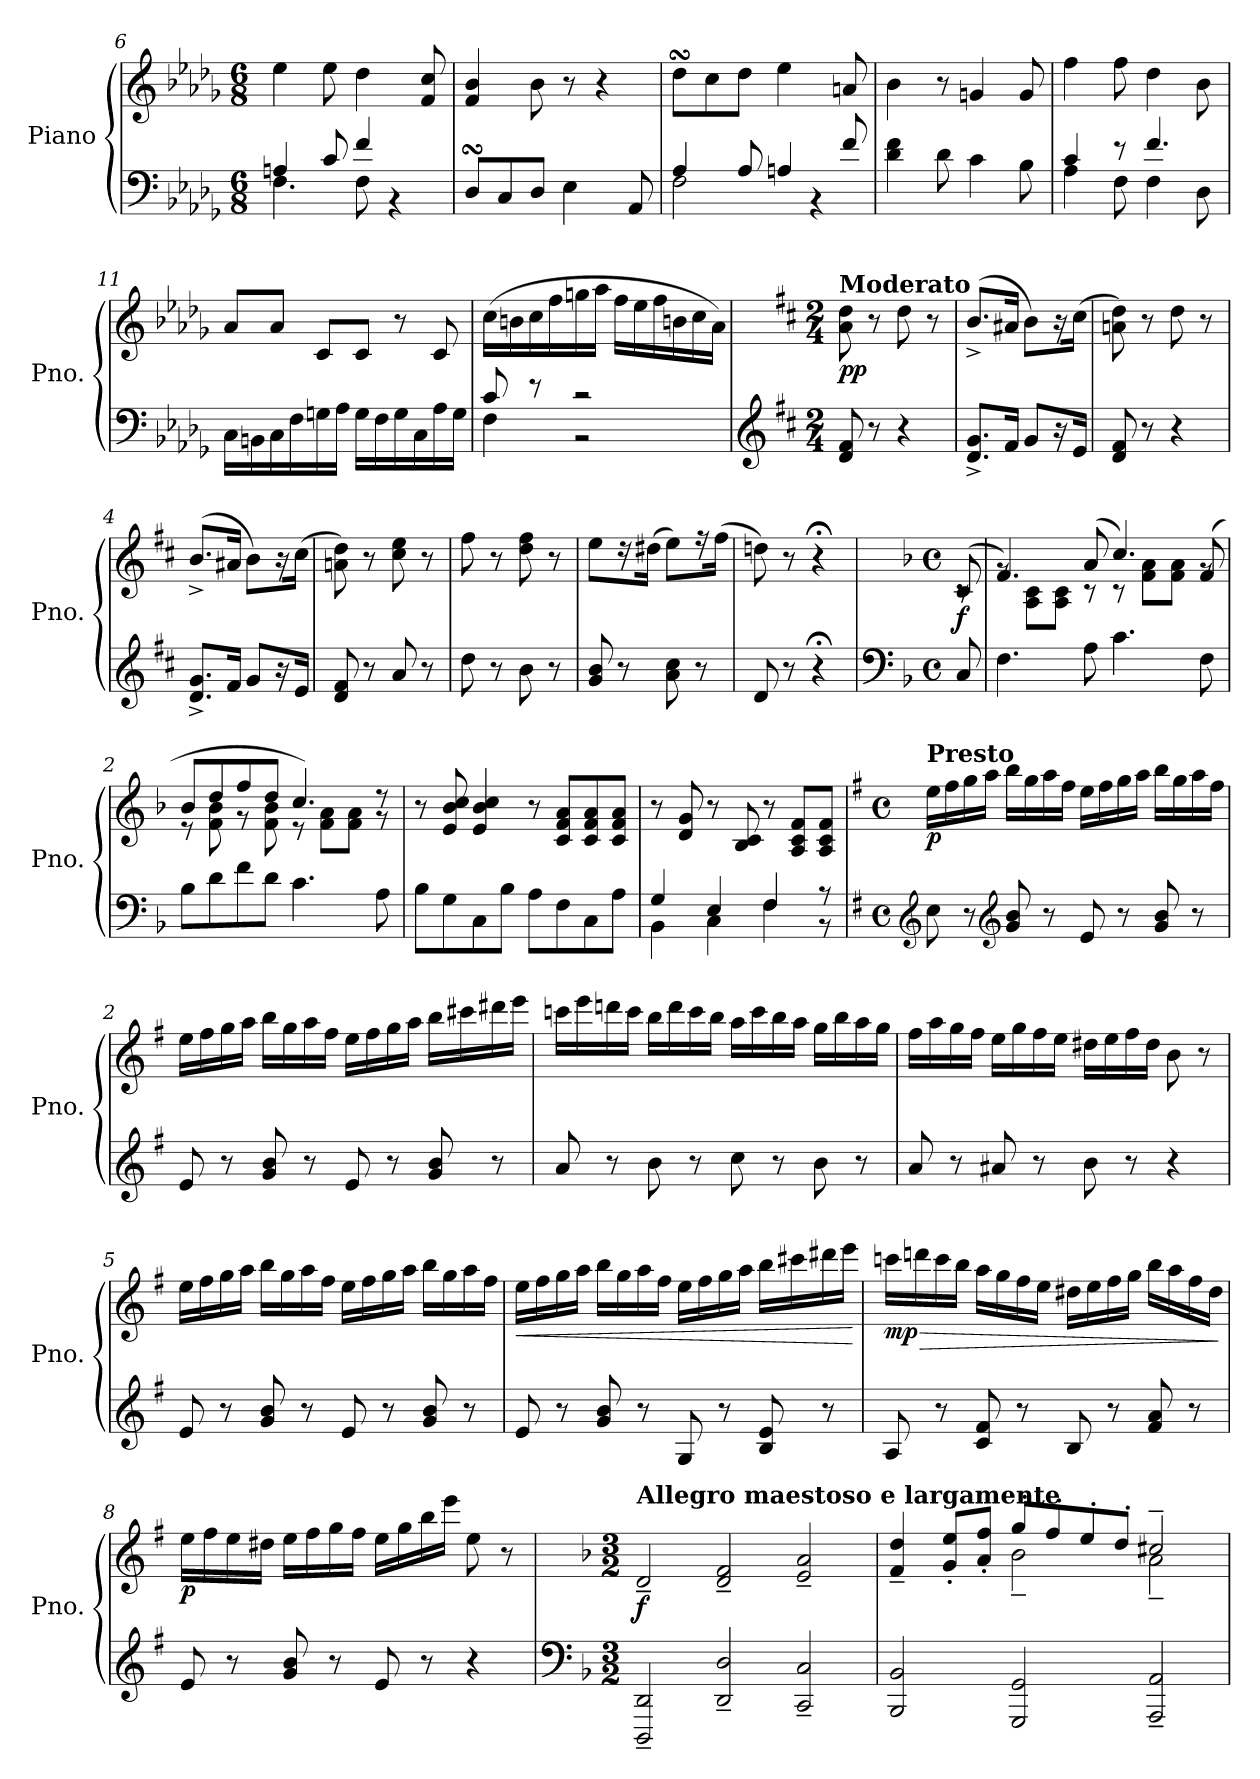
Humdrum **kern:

**kern	**kern	**dynam
*part1	*part1	*part1
*staff2	*staff1	*staff1/2
*I"Piano	*	*
*I'Pno.	*	*
*clefF4	*clefG2	*
*k[b-e-a-d-g-]	*k[b-e-a-d-g-]	*
*M6/8	*M6/8	*
=6	=6	=6
*^	*	*
4An/	4.F\	4ee-\	.
8c/	.	8ee-\	.
4f/	8F\	4dd-\	.
.	4r	.	.
8ryy	.	8f/ 8cc/	.
*v	*v	*	*
=7	=7	=7
8D-sSSs/L	4f/ 4b-/	.
8C/	.	.
8D-/J	8b-\	.
4E-\	8r	.
.	4r	.
8AA-/	.	.
=8	=8	=8
*^	*	*
4A-/	2F\	8dd-sSSs\L	.
.	.	8cc\	.
8A-/	.	8dd-\J	.
4An/	.	4ee-\	.
.	4r	.	.
8f/	.	8an/	.
*v	*v	*	*
!!LO:PB:g=z
=9	=9	=9
4d-\ 4f\	4b-\	.
8d-\	8r	.
4c\	4gn/	.
8B-\	8g/	.
=10	=10	=10
*^	*	*
4c/	4A-\	4ff\	.
8r	8F\	8ff\	.
4.f/	4F\	4dd-\	.
.	8D-\	8b-\	.
*v	*v	*	*
=11	=11	=11
16C\LL	8a-/L	.
16BBn\	.	.
16C\	8a-/J	.
16F\	.	.
16Gn\	8c/L	.
16A-\JJ	.	.
16G\LL	8c/J	.
16F\	.	.
16G\	8r	.
16C\	.	.
16A-\	8c/	.
16G\JJ	.	.
=12	=12	=12
*^	*	*
8c/	4F\	(>16cc\LL	.
.	.	16bn\	.
8r	.	16cc\	.
.	.	16ff\	.
2r	2r	16ggn\	.
.	.	16aa-\JJ	.
.	.	16ff\LL	.
.	.	16ee-\	.
.	.	16ff\	.
.	.	16bn\	.
.	.	16cc\	.
.	.	16a-\JJ)	.
*v	*v	*	*
!!LO:LB:g=z
=1	=1	=1
!!LO:REH:place=s1:a:B:fs=14:t=26
*clefG2	*	*
*k[f#c#]	*k[f#c#]	*
*M2/4	*M2/4	*
!	!LO:TX:a:B:t=Moderato	!
!	!	!LO:DY:b
8d/ 8f#/	8a\ 8dd\	pp
8r	8r	.
4r	8dd\	.
.	8r	.
=2	=2	=2
8.d/^ 8.g/^L	(>8.b^/L	.
16f#/Jk	16a#X/Jk	.
8g/L	8b\L)	.
16r	16r	.
16e/Jk	(>16cc#\Jk	.
=3	=3	=3
8d/ 8f#/	8an\ 8dd\)	.
8r	8r	.
4r	8dd\	.
.	8r	.
=4	=4	=4
8.d/^ 8.g/^L	(>8.b^/L	.
16f#/Jk	16a#X/Jk	.
8g/L	8b\L)	.
16r	16r	.
16e/Jk	(>16cc#\Jk	.
=5	=5	=5
8d/ 8f#/	8an\ 8dd\)	.
8r	8r	.
8a/	8cc#\ 8ee\	.
8r	8r	.
=6	=6	=6
8dd\	8ff#\	.
8r	8r	.
8b\	8dd\ 8ff#\	.
8r	8r	.
=7	=7	=7
8g/ 8b/	8ee\L	.
8r	16r	.
.	(>16dd#X\Jk	.
8a\ 8cc#\	8ee\L)	.
8r	16r	.
.	(>16ff#\Jk	.
=8	=8	=8
8d/	8ddn\)	.
8r	8r	.
4r;<	4r;<	.
!!LO:LB:g=z
=	=	=
!!LO:REH:place=s1:a:B:fs=14:t=27
*clefF4	*	*
*k[b-]	*k[b-]	*
*M4/4	*M4/4	*
*met(c)	*met(c)	*
*	*MM112	*
*	*^	*
!	!	!	!LO:DY:b
8C/	(>8c/	8rc	f
=1	=1	=1	=1
4.F\	4.f/)	8rg	.
.	.	8A\ 8c\L	.
.	.	8A\ 8c\J	.
8A\	(>8a/	8r	.
4.c\	4.cc/)	8r	.
.	.	8f\ 8a\L	.
.	.	8f\ 8a\J	.
8F\	(>8f/	8rg	.
=2	=2	=2	=2
8B-\L	8b-/L	8r	.
8d\	8dd/	8f\ 8b-\	.
8f\	8ff/	8r	.
8d\J	8dd/J	8f\ 8b-\	.
4.c\	4.cc/)	8r	.
.	.	8f\ 8a\L	.
.	.	8f\ 8a\J	.
8A\	8r	8r	.
*	*v	*v	*
=3	=3	=3
8B-\L	8r	.
8G\	8e/ 8b-/ 8cc/	.
8C\	4e/ 4b-/ 4cc/	.
8B-\J	.	.
8A\L	8r	.
8F\	8c/ 8f/ 8a/L	.
8C\	8c/ 8f/ 8a/	.
8A\J	8c/ 8f/ 8a/J	.
=4	=4	=4
*^	*	*
4G/	4BB-\	8r	.
.	.	8d/ 8g/	.
4E/	4C\	8r	.
.	.	8B-/ 8c/	.
4F/	4F\	8r	.
.	.	8A/ 8c/ 8f/L	.
8r	8r	8A/ 8c/ 8f/J	.
*v	*v	*	*
!!LO:LB:g=z
=1	=1	=1
!!LO:REH:place=s1:a:B:fs=14:t=28
*k[f#]	*k[f#]	*
*M4/4	*M4/4	*
*met(c)	*met(c)	*
*^	*	*
!	!	!LO:TX:a:B:t=Presto	!
!	!	!	!LO:DY:b
*v	*v	*	*
8E\	16ee\LL	p
.	16ff#\	.
8r	16gg\	.
.	16aa\JJ	.
*clefG2	*	*
8g/ 8b/	16bb\LL	.
.	16gg\	.
8r	16aa\	.
.	16ff#\JJ	.
8e/	16ee\LL	.
.	16ff#\	.
8r	16gg\	.
.	16aa\JJ	.
8g/ 8b/	16bb\LL	.
.	16gg\	.
8r	16aa\	.
.	16ff#\JJ	.
=2	=2	=2
8e/	16ee\LL	.
.	16ff#\	.
8r	16gg\	.
.	16aa\JJ	.
8g/ 8b/	16bb\LL	.
.	16gg\	.
8r	16aa\	.
.	16ff#\JJ	.
8e/	16ee\LL	.
.	16ff#\	.
8r	16gg\	.
.	16aa\JJ	.
8g/ 8b/	16bb\LL	.
.	16ccc#X\	.
8r	16ddd#X\	.
.	16eee\JJ	.
!!LO:LB:g=z
=3	=3	=3
8a/	16cccn\LL	.
.	16eee\	.
8r	16dddn\	.
.	16ccc\JJ	.
8b\	16bb\LL	.
.	16ddd\	.
8r	16ccc\	.
.	16bb\JJ	.
8cc\	16aa\LL	.
.	16ccc\	.
8r	16bb\	.
.	16aa\JJ	.
8b\	16gg\LL	.
.	16bb\	.
8r	16aa\	.
.	16gg\JJ	.
=4	=4	=4
8a/	16ff#\LL	.
.	16aa\	.
8r	16gg\	.
.	16ff#\JJ	.
8a#X/	16ee\LL	.
.	16gg\	.
8r	16ff#\	.
.	16ee\JJ	.
8b\	16dd#X\LL	.
.	16ee\	.
8r	16ff#\	.
.	16dd#\JJ	.
4r	8b\	.
.	8r	.
!!LO:LB:g=z
=5	=5	=5
8e/	16ee\LL	.
.	16ff#\	.
8r	16gg\	.
.	16aa\JJ	.
8g/ 8b/	16bb\LL	.
.	16gg\	.
8r	16aa\	.
.	16ff#\JJ	.
8e/	16ee\LL	.
.	16ff#\	.
8r	16gg\	.
.	16aa\JJ	.
8g/ 8b/	16bb\LL	.
.	16gg\	.
8r	16aa\	.
.	16ff#\JJ	.
=6	=6	=6
!	!	!LO:HP:b
8e/	16ee\LL	<
.	16ff#\	.
8r	16gg\	.
.	16aa\JJ	.
8g/ 8b/	16bb\LL	.
.	16gg\	.
8r	16aa\	.
.	16ff#\JJ	.
8G/	16ee\LL	.
.	16ff#\	.
8r	16gg\	.
.	16aa\JJ	.
8B/ 8e/	16bb\LL	.
.	16ccc#X\	.
8r	16ddd#X\	.
.	16eee\JJ	.
.	.	[
!!LO:PB:g=z
=7	=7	=7
!	!	!LO:HP:b
!	!	!LO:DY:n=1:b
8A/	16cccn\LL	> mp
.	16dddn\	.
8r	16ccc\	.
.	16bb\JJ	.
8c/ 8f#/	16aa\LL	.
.	16gg\	.
8r	16ff#\	.
.	16ee\JJ	.
8B/	16dd#X\LL	.
.	16ee\	.
8r	16ff#\	.
.	16gg\JJ	.
8f#/ 8a/	16bb\LL	.
.	16aa\	.
8r	16ff#\	.
.	16dd#\JJ	.
.	.	]
=8	=8	=8
!	!	!LO:DY:b
8e/	16ee\LL	p
.	16ff#\	.
8r	16ee\	.
.	16dd#X\JJ	.
8g/ 8b/	16ee\LL	.
.	16ff#\	.
8r	16gg\	.
.	16ff#\JJ	.
8e/	16ee\LL	.
.	16gg\	.
8r	16bb\	.
.	16eee\JJ	.
4r	8ee\	.
.	8r	.
!!LO:LB:g=z
=1	=1	=1
!!LO:REH:place=s1:a:B:fs=14:t=29
*clefF4	*	*
*k[b-]	*k[b-]	*
*M3/2	*M3/2	*
!	!LO:TX:a:B:t=Allegro maestoso e largamente	!
!	!	!LO:DY:b
2DDD/~ 2DD/~	2d~/	f
2DD/~ 2D/~	2d/~ 2f/~	.
2CC/~ 2C/~	2e/~ 2a/~	.
=2	=2	=2
*	*^	*
2BBB-/ 2BB-/	4f/~ 4dd/~	2ryy	.
.	8g/' 8ee/'L	.	.
.	8a/' 8ff/'J	.	.
2GGG/ 2GG/	8gg'/L	2b-~\	.
.	8ff'/	.	.
.	8ee'/	.	.
.	8dd'/J	.	.
2AAA/~ 2AA/~	2cc#X~/	2a~\	.
*	*v	*v	*
=	=	=
*-	*-	*-
